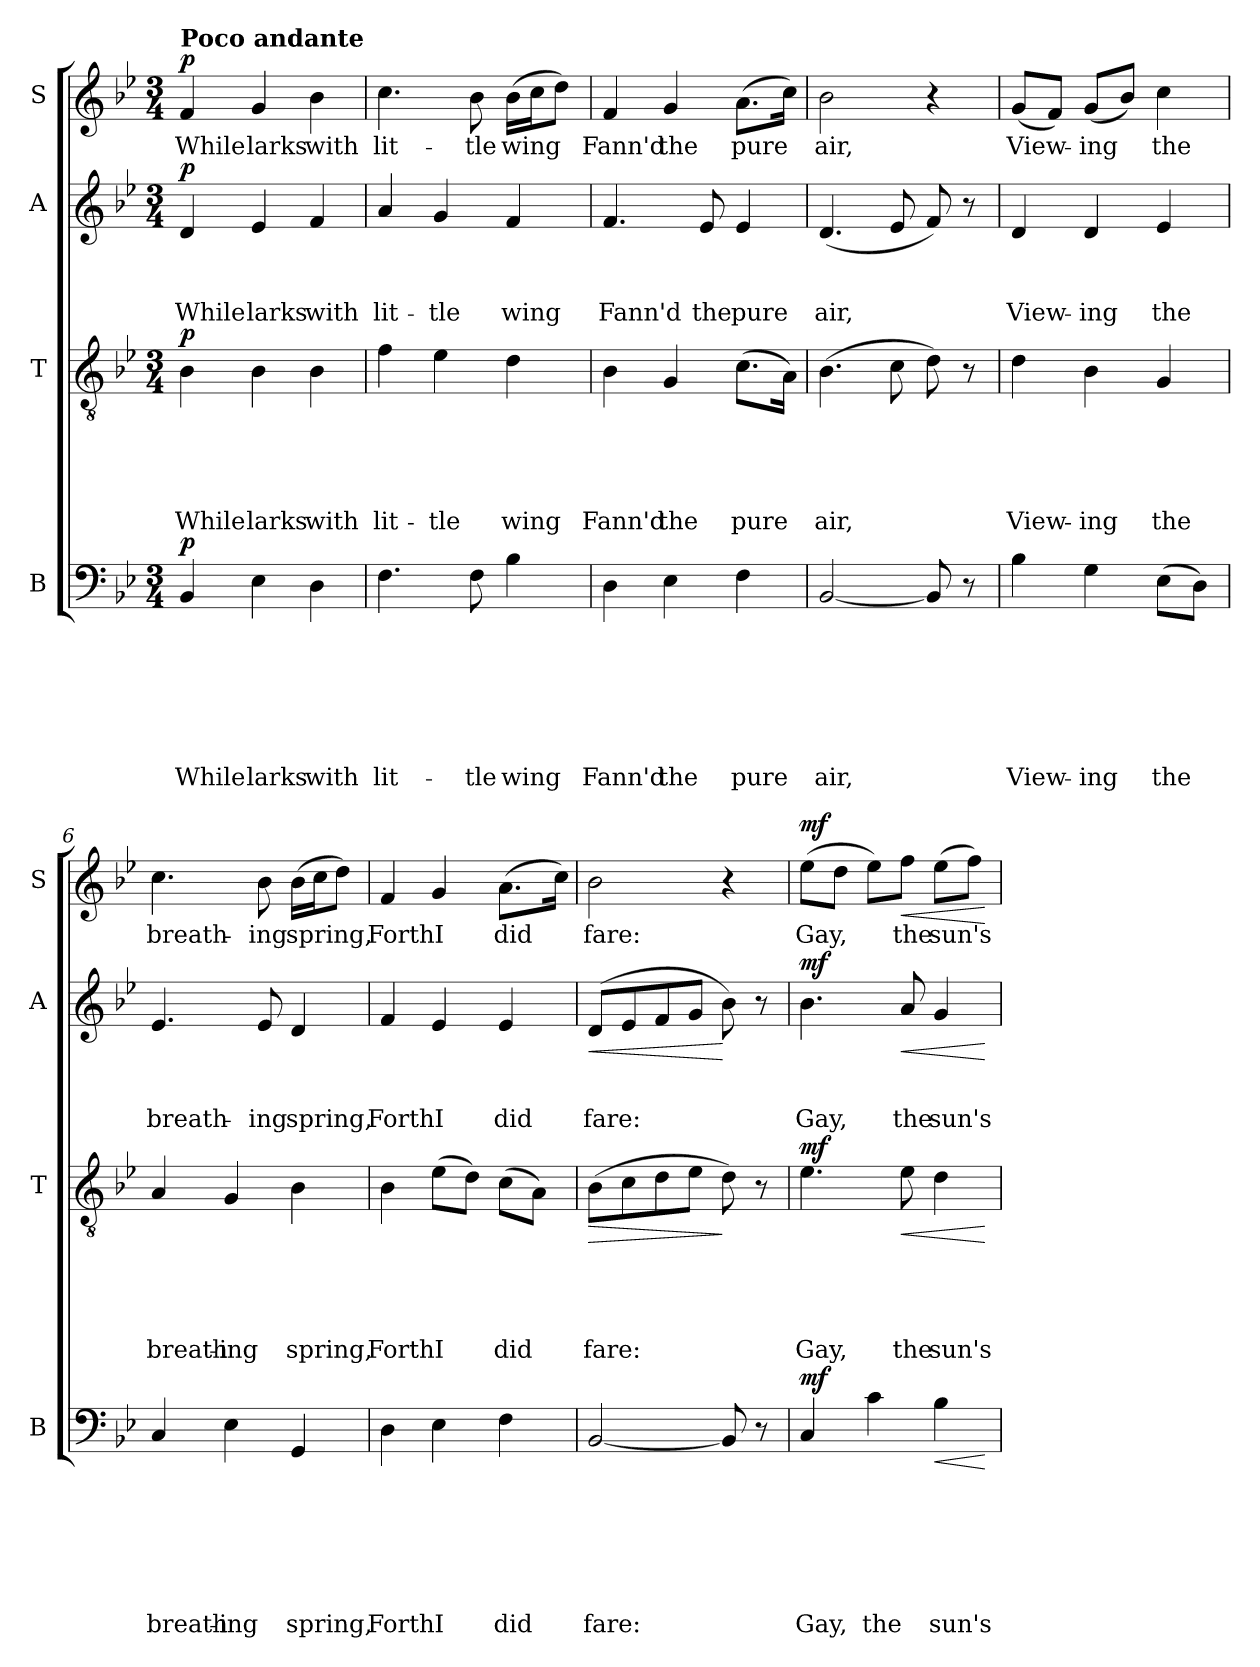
**kern	**text	**text	**text	**text	**text	**text	**text	**dynam	**kern	**text	**text	**text	**text	**text	**dynam	**kern	**text	**text	**text	**dynam	**kern	**text	**dynam
*part4	*part4	*part4	*part4	*part4	*part4	*part4	*part4	*part4	*part3	*part3	*part3	*part3	*part3	*part3	*part3	*part2	*part2	*part2	*part2	*part2	*part1	*part1	*part1
*staff4	*staff4	*staff4	*staff4	*staff4	*staff4	*staff4	*staff4	*staff4	*staff3	*staff3	*staff3	*staff3	*staff3	*staff3	*staff3	*staff2	*staff2	*staff2	*staff2	*staff2	*staff1	*staff1	*staff1
*I"B	*	*	*	*	*	*	*	*	*I"T	*	*	*	*	*	*	*I"A	*	*	*	*	*I"S	*	*
*I'B	*	*	*	*	*	*	*	*	*I'T	*	*	*	*	*	*	*I'A	*	*	*	*	*I'S	*	*
!!LO:PB:g=z
*clefF4	*	*	*	*	*	*	*	*	*clefGv2	*	*	*	*	*	*	*clefG2	*	*	*	*	*clefG2	*	*
*k[b-e-]	*	*	*	*	*	*	*	*	*k[b-e-]	*	*	*	*	*	*	*k[b-e-]	*	*	*	*	*k[b-e-]	*	*
*B-:	*	*	*	*	*	*	*	*	*B-:	*	*	*	*	*	*	*B-:	*	*	*	*	*B-:	*	*
*M3/4	*	*	*	*	*	*	*	*	*M3/4	*	*	*	*	*	*	*M3/4	*	*	*	*	*M3/4	*	*
=1	=1	=1	=1	=1	=1	=1	=1	=1	=1	=1	=1	=1	=1	=1	=1	=1	=1	=1	=1	=1	=1	=1	=1
!	!	!	!	!	!	!	!	!	!	!	!	!	!	!	!	!	!	!	!	!	!LO:TX:a:B:t=Poco andante	!	!
!	!	!	!	!	!	!	!LO:LY:b	!LO:DY:b	!	!	!	!	!	!LO:LY:b	!LO:DY:a	!	!	!	!LO:LY:b	!LO:DY:b	!	!LO:LY:b	!LO:DY:b
4BB-/	.	.	.	.	.	.	While	p	4B-\	.	.	.	.	While	p	4d/	.	.	While	p	4f/	While	p
!	!	!	!	!	!	!	!LO:LY:b	!	!	!	!	!	!	!LO:LY:b	!	!	!	!	!LO:LY:b	!	!	!LO:LY:b	!
4E-\	.	.	.	.	.	.	larks	.	4B-\	.	.	.	.	larks	.	4e-/	.	.	larks	.	4g/	larks	.
!	!	!	!	!	!	!	!LO:LY:b	!	!	!	!	!	!	!LO:LY:b	!	!	!	!	!LO:LY:b	!	!	!LO:LY:b	!
4D\	.	.	.	.	.	.	with	.	4B-\	.	.	.	.	with	.	4f/	.	.	with	.	4b-\	with	.
=2	=2	=2	=2	=2	=2	=2	=2	=2	=2	=2	=2	=2	=2	=2	=2	=2	=2	=2	=2	=2	=2	=2	=2
!	!	!	!	!	!	!	!LO:LY:b	!	!	!	!	!	!	!LO:LY:b	!	!	!	!	!LO:LY:b	!	!	!LO:LY:b	!
4.F\	.	.	.	.	.	.	lit-	.	4f\	.	.	.	.	lit-	.	4a/	.	.	lit-	.	4.cc\	lit-	.
!	!	!	!	!	!	!	!	!	!	!	!	!	!	!LO:LY:b	!	!	!	!	!LO:LY:b	!	!	!	!
.	.	.	.	.	.	.	.	.	4e-\	.	.	.	.	-tle	.	4g/	.	.	-tle	.	.	.	.
!	!	!	!	!	!	!	!LO:LY:b	!	!	!	!	!	!	!	!	!	!	!	!	!	!	!LO:LY:b	!
8F\	.	.	.	.	.	.	-tle	.	.	.	.	.	.	.	.	.	.	.	.	.	8b-\	-tle	.
!	!	!	!	!	!	!	!LO:LY:b	!	!	!	!	!	!	!LO:LY:b	!	!	!	!	!LO:LY:b	!	!	!LO:LY:b	!
4B-\	.	.	.	.	.	.	wing	.	4d\	.	.	.	.	wing	.	4f/	.	.	wing	.	(>16b-\LL	wing	.
.	.	.	.	.	.	.	.	.	.	.	.	.	.	.	.	.	.	.	.	.	16cc\J	.	.
.	.	.	.	.	.	.	.	.	.	.	.	.	.	.	.	.	.	.	.	.	8dd\J)	.	.
=3	=3	=3	=3	=3	=3	=3	=3	=3	=3	=3	=3	=3	=3	=3	=3	=3	=3	=3	=3	=3	=3	=3	=3
!	!	!	!	!	!	!	!LO:LY:b	!	!	!	!	!	!	!LO:LY:b	!	!	!	!	!LO:LY:b	!	!	!LO:LY:b	!
4D\	.	.	.	.	.	.	Fann'd	.	4B-\	.	.	.	.	Fann'd	.	4.f/	.	.	Fann'd	.	4f/	Fann'd	.
!	!	!	!	!	!	!	!LO:LY:b	!	!	!	!	!	!	!LO:LY:b	!	!	!	!	!	!	!	!LO:LY:b	!
4E-\	.	.	.	.	.	.	the	.	4G/	.	.	.	.	the	.	.	.	.	.	.	4g/	the	.
!	!	!	!	!	!	!	!	!	!	!	!	!	!	!	!	!	!	!	!LO:LY:b	!	!	!	!
.	.	.	.	.	.	.	.	.	.	.	.	.	.	.	.	8e-/	.	.	the	.	.	.	.
!	!	!	!	!	!	!	!LO:LY:b	!	!	!	!	!	!	!LO:LY:b	!	!	!	!	!LO:LY:b	!	!	!LO:LY:b	!
4F\	.	.	.	.	.	.	pure	.	(>8.c\L	.	.	.	.	pure	.	4e-/	.	.	pure	.	(>8.a\L	pure	.
.	.	.	.	.	.	.	.	.	16A\Jk)	.	.	.	.	.	.	.	.	.	.	.	16cc\Jk)	.	.
=4	=4	=4	=4	=4	=4	=4	=4	=4	=4	=4	=4	=4	=4	=4	=4	=4	=4	=4	=4	=4	=4	=4	=4
!	!	!	!	!	!	!	!LO:LY:b	!	!	!	!	!	!	!LO:LY:b	!	!	!	!	!LO:LY:b	!	!	!LO:LY:b	!
[<2BB-/	.	.	.	.	.	.	air,	.	(>4.B-\	.	.	.	.	air,	.	(<4.d/	.	.	air,	.	2b-\	air,	.
.	.	.	.	.	.	.	.	.	8c\	.	.	.	.	.	.	8e-/	.	.	.	.	.	.	.
8BB-/]	.	.	.	.	.	.	.	.	8d\)	.	.	.	.	.	.	8f/)	.	.	.	.	4r	.	.
8r	.	.	.	.	.	.	.	.	8r	.	.	.	.	.	.	8r	.	.	.	.	.	.	.
!!LO:LB:g=z
=5	=5	=5	=5	=5	=5	=5	=5	=5	=5	=5	=5	=5	=5	=5	=5	=5	=5	=5	=5	=5	=5	=5	=5
!	!	!	!	!	!	!	!LO:LY:b	!	!	!	!	!	!	!LO:LY:b	!	!	!	!	!LO:LY:b	!	!	!LO:LY:b	!
4B-\	.	.	.	.	.	.	View-	.	4d\	.	.	.	.	View-	.	4d/	.	.	View-	.	(<8g/L	View-	.
.	.	.	.	.	.	.	.	.	.	.	.	.	.	.	.	.	.	.	.	.	8f/J)	.	.
!	!	!	!	!	!	!	!LO:LY:b	!	!	!	!	!	!	!LO:LY:b	!	!	!	!	!LO:LY:b	!	!	!LO:LY:b	!
4G\	.	.	.	.	.	.	-ing	.	4B-\	.	.	.	.	-ing	.	4d/	.	.	-ing	.	(<8g/L	-ing	.
.	.	.	.	.	.	.	.	.	.	.	.	.	.	.	.	.	.	.	.	.	8b-/J)	.	.
!	!	!	!	!	!	!	!LO:LY:b	!	!	!	!	!	!	!LO:LY:b	!	!	!	!	!LO:LY:b	!	!	!LO:LY:b	!
(>8E-\L	.	.	.	.	.	.	the	.	4G/	.	.	.	.	the	.	4e-/	.	.	the	.	4cc\	the	.
8D\J)	.	.	.	.	.	.	.	.	.	.	.	.	.	.	.	.	.	.	.	.	.	.	.
=6	=6	=6	=6	=6	=6	=6	=6	=6	=6	=6	=6	=6	=6	=6	=6	=6	=6	=6	=6	=6	=6	=6	=6
!	!	!	!	!	!	!	!LO:LY:b	!	!	!	!	!	!	!LO:LY:b	!	!	!	!	!LO:LY:b	!	!	!LO:LY:b	!
4C/	.	.	.	.	.	.	breath-	.	4A/	.	.	.	.	breath-	.	4.e-/	.	.	breath-	.	4.cc\	breath-	.
!	!	!	!	!	!	!	!LO:LY:b	!	!	!	!	!	!	!LO:LY:b	!	!	!	!	!	!	!	!	!
4E-\	.	.	.	.	.	.	-ing	.	4G/	.	.	.	.	-ing	.	.	.	.	.	.	.	.	.
!	!	!	!	!	!	!	!	!	!	!	!	!	!	!	!	!	!	!	!LO:LY:b	!	!	!LO:LY:b	!
.	.	.	.	.	.	.	.	.	.	.	.	.	.	.	.	8e-/	.	.	-ing	.	8b-\	-ing	.
!	!	!	!	!	!	!	!LO:LY:b	!	!	!	!	!	!	!LO:LY:b	!	!	!	!	!LO:LY:b	!	!	!LO:LY:b	!
4GG/	.	.	.	.	.	.	spring,	.	4B-\	.	.	.	.	spring,	.	4d/	.	.	spring,	.	(>16b-\LL	spring,	.
.	.	.	.	.	.	.	.	.	.	.	.	.	.	.	.	.	.	.	.	.	16cc\J	.	.
.	.	.	.	.	.	.	.	.	.	.	.	.	.	.	.	.	.	.	.	.	8dd\J)	.	.
=7	=7	=7	=7	=7	=7	=7	=7	=7	=7	=7	=7	=7	=7	=7	=7	=7	=7	=7	=7	=7	=7	=7	=7
!	!	!	!	!	!	!	!LO:LY:b	!	!	!	!	!	!	!LO:LY:b	!	!	!	!	!LO:LY:b	!	!	!LO:LY:b	!
4D\	.	.	.	.	.	.	Forth	.	4B-\	.	.	.	.	Forth	.	4f/	.	.	Forth	.	4f/	Forth	.
!	!	!	!	!	!	!	!LO:LY:b	!	!	!	!	!	!	!LO:LY:b:rj	!	!	!	!	!LO:LY:b	!	!	!LO:LY:b	!
4E-\	.	.	.	.	.	.	I	.	(>8e-\L	.	.	.	.	I	.	4e-/	.	.	I	.	4g/	I	.
.	.	.	.	.	.	.	.	.	8d\J)	.	.	.	.	.	.	.	.	.	.	.	.	.	.
!	!	!	!	!	!	!	!LO:LY:b	!	!	!	!	!	!	!LO:LY:b	!	!	!	!	!LO:LY:b	!	!	!LO:LY:b	!
4F\	.	.	.	.	.	.	did	.	(>8c\L	.	.	.	.	did	.	4e-/	.	.	did	.	(>8.a\L	did	.
.	.	.	.	.	.	.	.	.	8A\J)	.	.	.	.	.	.	.	.	.	.	.	.	.	.
.	.	.	.	.	.	.	.	.	.	.	.	.	.	.	.	.	.	.	.	.	16cc\Jk)	.	.
=8	=8	=8	=8	=8	=8	=8	=8	=8	=8	=8	=8	=8	=8	=8	=8	=8	=8	=8	=8	=8	=8	=8	=8
!	!	!	!	!	!	!	!LO:LY:b	!	!	!	!	!	!	!LO:LY:b	!LO:HP:b	!	!	!	!LO:LY:b	!LO:HP:b	!	!LO:LY:b	!
[<2BB-/	.	.	.	.	.	.	fare:	.	(>8B-\L	.	.	.	.	fare:	>	(<8d/L	.	.	fare:	<	2b-\	fare:	.
.	.	.	.	.	.	.	.	.	8c\	.	.	.	.	.	.	8e-/	.	.	.	.	.	.	.
.	.	.	.	.	.	.	.	.	8d\	.	.	.	.	.	.	8f/	.	.	.	.	.	.	.
.	.	.	.	.	.	.	.	.	8e-\J	.	.	.	.	.	.	8g/J	.	.	.	.	.	.	.
8BB-/]	.	.	.	.	.	.	.	.	8d\)	.	.	.	.	.	]	8b-\)	.	.	.	[	4r	.	.
8r	.	.	.	.	.	.	.	.	8r	.	.	.	.	.	.	8r	.	.	.	.	.	.	.
!!LO:PB:g=z
=9	=9	=9	=9	=9	=9	=9	=9	=9	=9	=9	=9	=9	=9	=9	=9	=9	=9	=9	=9	=9	=9	=9	=9
!	!	!	!	!	!	!	!LO:LY:b	!LO:DY:a	!	!	!	!	!	!LO:LY:b	!LO:DY:a	!	!	!	!LO:LY:b	!LO:DY:b	!	!LO:LY:b	!LO:DY:a
4C/	.	.	.	.	.	.	Gay,	mf	4.e-\	.	.	.	.	Gay,	mf	4.b-\	.	.	Gay,	mf	(>8ee-\L	Gay,	mf
.	.	.	.	.	.	.	.	.	.	.	.	.	.	.	.	.	.	.	.	.	8dd\J	.	.
!	!	!	!	!	!	!	!LO:LY:b	!	!	!	!	!	!	!	!	!	!	!	!	!	!	!	!
4c\	.	.	.	.	.	.	the	.	.	.	.	.	.	.	.	.	.	.	.	.	8ee-\L)	.	.
!	!	!	!	!	!	!	!	!	!	!	!	!	!	!LO:LY:b	!LO:HP:b	!	!	!	!LO:LY:b	!LO:HP:b	!	!LO:LY:b	!LO:HP:b
.	.	.	.	.	.	.	.	.	8e-\	.	.	.	.	the	<	8a/	.	.	the	<	8ff\J	the	<
!	!	!	!	!	!	!	!LO:LY:b	!LO:HP:b	!	!	!	!	!	!LO:LY:b	!	!	!	!	!LO:LY:b	!	!	!LO:LY:b	!
4B-\	.	.	.	.	.	.	sun's	<	4d\	.	.	.	.	sun's	.	4g/	.	.	sun's	.	(>8ee-\L	sun's	.
.	.	.	.	.	.	.	.	.	.	.	.	.	.	.	.	.	.	.	.	.	8ff\J)	.	.
.	.	.	.	.	.	.	.	[	.	.	.	.	.	.	[	.	.	.	.	[	.	.	[
=	=	=	=	=	=	=	=	=	=	=	=	=	=	=	=	=	=	=	=	=	=	=	=
*-	*-	*-	*-	*-	*-	*-	*-	*-	*-	*-	*-	*-	*-	*-	*-	*-	*-	*-	*-	*-	*-	*-	*-
